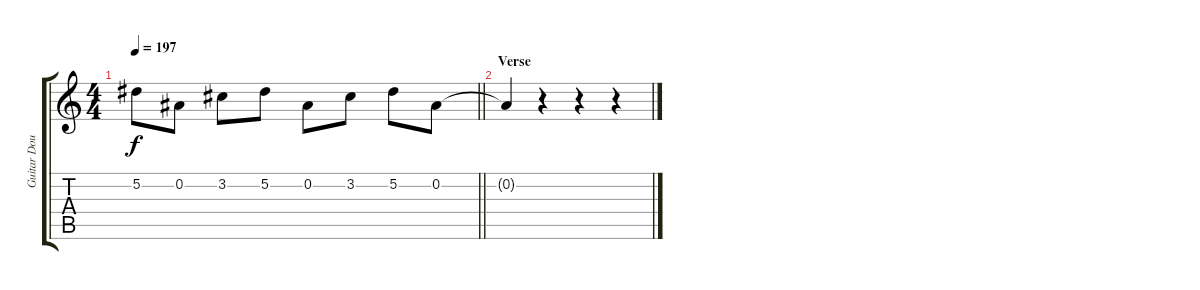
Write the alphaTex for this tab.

\track ("Guitar Doubled" "Guitar Dou") {instrument distortionguitar}
\staff {score tabs}
\tuning (Eb4 Bb3 Gb3 Db3 Ab2 Eb2) {hide}
\ts (4 4)
\tempo 197
\clef g2
\barLineRight lightlight
\ks c
5.2.8{dy f} 0.2.8 3.2.8 5.2.8 0.2.8 3.2.8 5.2.8 0.2.8 |
\section ("" "Verse")
0.2{t}.4 r.4 r.4 r.4
